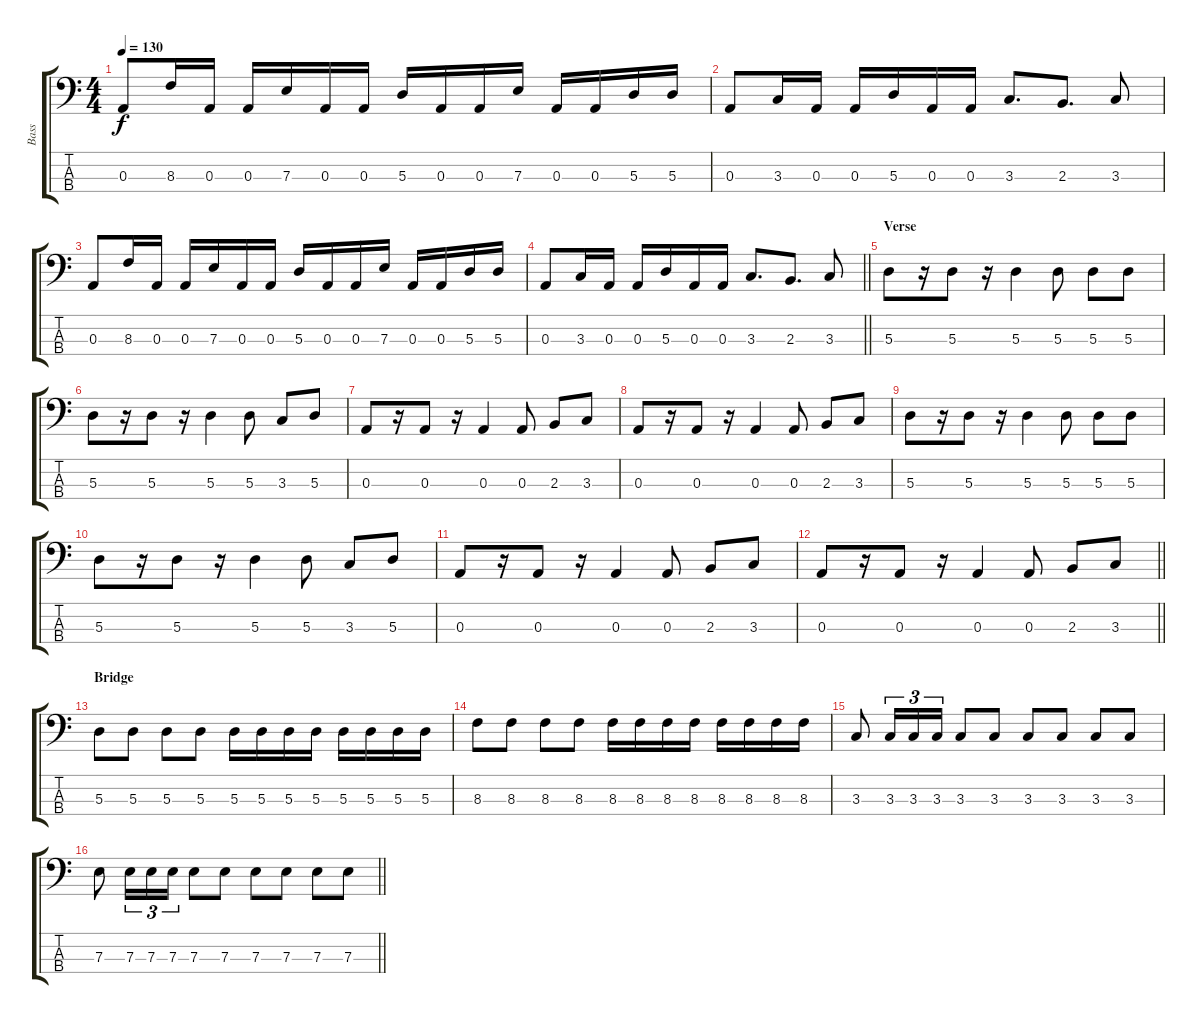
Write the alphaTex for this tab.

\track ("Bass" "Bass") {instrument electricbassfinger}
\staff {score tabs}
\tuning (G2 D2 A1 E1) {hide}
\ts (4 4)
\tempo 130
\clef f4
\ks c
0.3.8{dy f} 8.3.16 0.3.16 0.3.16 7.3.16 0.3.16 0.3.16 5.3.16 0.3.16 0.3.16 7.3.16 0.3.16 0.3.16 5.3.16 5.3.16 |
0.3.8 3.3.16 0.3.16 0.3.16 5.3.16 0.3.16 0.3.16 3.3.8{d} 2.3.8{d} 3.3.8 |
0.3.8 8.3.16 0.3.16 0.3.16 7.3.16 0.3.16 0.3.16 5.3.16 0.3.16 0.3.16 7.3.16 0.3.16 0.3.16 5.3.16 5.3.16 |
\barLineRight lightlight
0.3.8 3.3.16 0.3.16 0.3.16 5.3.16 0.3.16 0.3.16 3.3.8{d} 2.3.8{d} 3.3.8 |
\section ("" "Verse")
5.3.8 r.16 5.3.8 r.16 5.3.4 5.3.8 5.3.8 5.3.8 |
5.3.8 r.16 5.3.8 r.16 5.3.4 5.3.8 3.3.8 5.3.8 |
0.3.8 r.16 0.3.8 r.16 0.3.4 0.3.8 2.3.8 3.3.8 |
0.3.8 r.16 0.3.8 r.16 0.3.4 0.3.8 2.3.8 3.3.8 |
5.3.8 r.16 5.3.8 r.16 5.3.4 5.3.8 5.3.8 5.3.8 |
5.3.8 r.16 5.3.8 r.16 5.3.4 5.3.8 3.3.8 5.3.8 |
0.3.8 r.16 0.3.8 r.16 0.3.4 0.3.8 2.3.8 3.3.8 |
\barLineRight lightlight
0.3.8 r.16 0.3.8 r.16 0.3.4 0.3.8 2.3.8 3.3.8 |
\section ("" "Bridge")
5.3.8 5.3.8 5.3.8 5.3.8 5.3.16 5.3.16 5.3.16 5.3.16 5.3.16 5.3.16 5.3.16 5.3.16 |
8.3.8 8.3.8 8.3.8 8.3.8 8.3.16 8.3.16 8.3.16 8.3.16 8.3.16 8.3.16 8.3.16 8.3.16 |
3.3.8 3.3.16{tu (3 2)} 3.3.16{tu (3 2)} 3.3.16{tu (3 2)} 3.3.8 3.3.8 3.3.8 3.3.8 3.3.8 3.3.8 |
\barLineRight lightlight
7.3.8 7.3.16{tu (3 2)} 7.3.16{tu (3 2)} 7.3.16{tu (3 2)} 7.3.8 7.3.8 7.3.8 7.3.8 7.3.8 7.3.8
